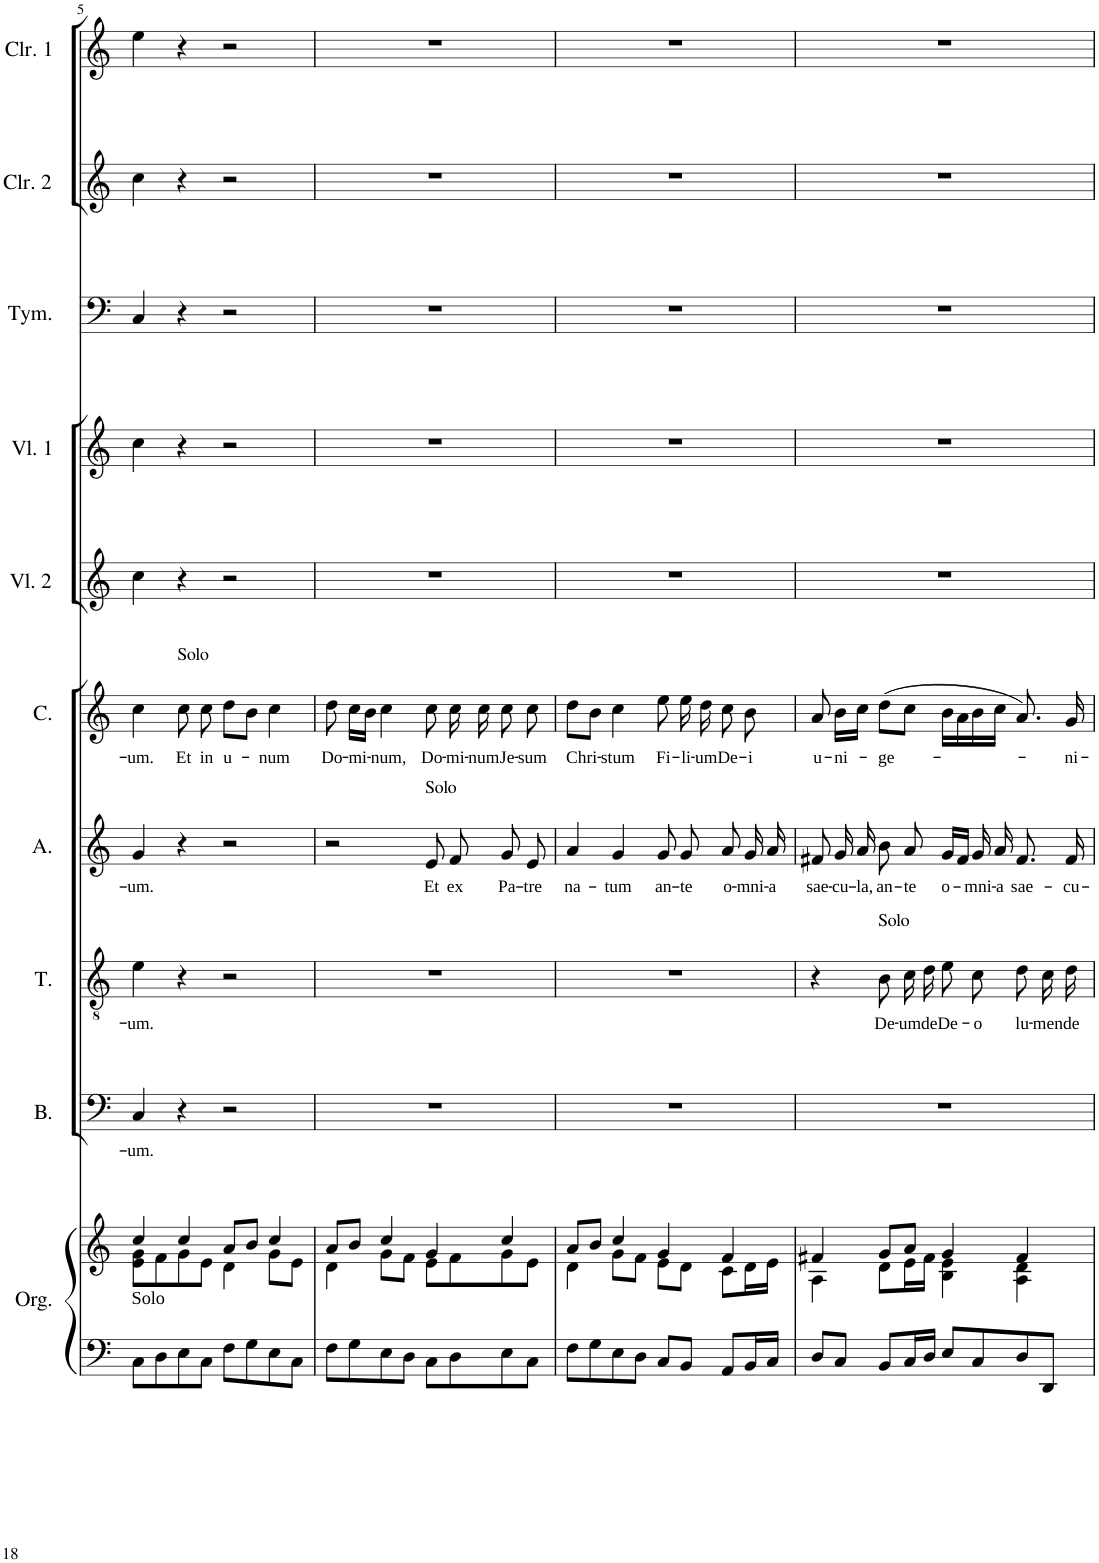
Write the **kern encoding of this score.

**kern	**kern	**kern	**text	**kern	**text	**kern	**text	**kern	**text	**kern	**kern	**kern	**kern	**kern
*part10	*part10	*part9	*part9	*part8	*part8	*part7	*part7	*part6	*part6	*part5	*part4	*part3	*part2	*part1
*staff11	*staff10	*staff9	*staff9	*staff8	*staff8	*staff7	*staff7	*staff6	*staff6	*staff5	*staff4	*staff3	*staff2	*staff1
*I"Organo	*	*I"Basso	*	*I"Tenore	*	*I"Alto	*	*I"Canto	*	*I"Violino secondo	*I"Violino primo	*I"Tympani	*I"Clarino secondo	*I"Clarino primo
*I'Org.	*	*I'B.	*	*I'T.	*	*I'A.	*	*I'C.	*	*I'Vl. 2	*I'Vl. 1	*I'Tym.	*I'Clr. 2	*I'Clr. 1
!!LO:PB:g=z
*clefF4	*clefG2	*clefF4	*	*clefGv2	*	*clefG2	*	*clefG2	*	*clefG2	*clefG2	*clefF4	*clefG2	*clefG2
*k[]	*k[]	*k[]	*	*k[]	*	*k[]	*	*k[]	*	*k[]	*k[]	*k[]	*k[]	*k[]
*M4/4	*M4/4	*M4/4	*	*M4/4	*	*M4/4	*	*M4/4	*	*M4/4	*M4/4	*M4/4	*M4/4	*M4/4
*met(c)	*met(c)	*met(c)	*	*met(c)	*	*met(c)	*	*met(c)	*	*met(c)	*met(c)	*met(c)	*met(c)	*met(c)
=5	=5	=5	=5	=5	=5	=5	=5	=5	=5	=5	=5	=5	=5	=5
*	*^	*	*	*	*	*	*	*	*	*	*	*	*	*
!LO:TX:a:t=Solo	!	!	!	!	!	!	!	!	!	!	!	!	!	!	!
!	!	!	!	!LO:LY:b	!	!LO:LY:b	!	!LO:LY:b	!	!LO:LY:b	!	!	!	!	!
8C\L	4cc/	8e\ 8g\L	4C/	-um.	4e\	-um.	4g/	-um.	4cc\	-um.	4cc\	4cc\	4C/	4cc\	4ee\
8D\	.	8f\	.	.	.	.	.	.	.	.	.	.	.	.	.
!	!	!	!	!	!	!	!	!	!LO:TX:a:t=Solo	!	!	!	!	!	!
!	!	!	!	!	!	!	!	!	!	!LO:LY:b	!	!	!	!	!
8E\	4cc/	8g\	4r	.	4r	.	4r	.	8cc\	Et	4r	4r	4r	4r	4r
!	!	!	!	!	!	!	!	!	!	!LO:LY:b	!	!	!	!	!
8C\J	.	8e\J	.	.	.	.	.	.	8cc\	in	.	.	.	.	.
!	!	!	!	!	!	!	!	!	!	!LO:LY:b	!	!	!	!	!
8F\L	8a/L	4d\	2r	.	2r	.	2r	.	8dd\L	u-	2r	2r	2r	2r	2r
8G\	8b/J	.	.	.	.	.	.	.	8b\J	.	.	.	.	.	.
!	!	!	!	!	!	!	!	!	!	!LO:LY:b	!	!	!	!	!
8E\	4cc/	8g\L	.	.	.	.	.	.	4cc\	-num	.	.	.	.	.
8C\J	.	8e\J	.	.	.	.	.	.	.	.	.	.	.	.	.
=6	=6	=6	=6	=6	=6	=6	=6	=6	=6	=6	=6	=6	=6	=6	=6
!	!	!	!	!	!	!	!	!	!	!LO:LY:b	!	!	!	!	!
8F\L	8a/L	4d\	1r	.	1r	.	2r	.	8dd\	Do-	1r	1r	1r	1r	1r
!	!	!	!	!	!	!	!	!	!	!LO:LY:b	!	!	!	!	!
8G\	8b/J	.	.	.	.	.	.	.	16cc\LL	-mi-	.	.	.	.	.
.	.	.	.	.	.	.	.	.	16b\JJ	.	.	.	.	.	.
!	!	!	!	!	!	!	!	!	!	!LO:LY:b	!	!	!	!	!
8E\	4cc/	8g\L	.	.	.	.	.	.	4cc\	-num,	.	.	.	.	.
8D\J	.	8f\J	.	.	.	.	.	.	.	.	.	.	.	.	.
!	!	!	!	!	!	!	!LO:TX:a:t=Solo	!	!	!	!	!	!	!	!
!	!	!	!	!	!	!	!	!LO:LY:b	!	!LO:LY:b	!	!	!	!	!
8C\L	4g/	8e\L	.	.	.	.	8e/	Et	8cc\	Do-	.	.	.	.	.
!	!	!	!	!	!	!	!	!LO:LY:b	!	!LO:LY:b	!	!	!	!	!
8D\	.	8f\	.	.	.	.	8f/	ex	16cc\	-mi-	.	.	.	.	.
!	!	!	!	!	!	!	!	!	!	!LO:LY:b	!	!	!	!	!
.	.	.	.	.	.	.	.	.	16cc\	-num	.	.	.	.	.
!	!	!	!	!	!	!	!	!LO:LY:b	!	!LO:LY:b	!	!	!	!	!
8E\	4cc/	8g\	.	.	.	.	8g/	Pa-	8cc\	Je-	.	.	.	.	.
!	!	!	!	!	!	!	!	!LO:LY:b	!	!LO:LY:b	!	!	!	!	!
8C\J	.	8e\J	.	.	.	.	8e/	-tre	8cc\	-sum	.	.	.	.	.
=7	=7	=7	=7	=7	=7	=7	=7	=7	=7	=7	=7	=7	=7	=7	=7
!	!	!	!	!	!	!	!	!LO:LY:b	!	!LO:LY:b	!	!	!	!	!
8F\L	8a/L	4d\	1r	.	1r	.	4a/	na-	8dd\L	Chri-	1r	1r	1r	1r	1r
8G\	8b/J	.	.	.	.	.	.	.	8b\J	.	.	.	.	.	.
!	!	!	!	!	!	!	!	!LO:LY:b	!	!LO:LY:b	!	!	!	!	!
8E\	4cc/	8g\L	.	.	.	.	4g/	-tum	4cc\	-stum	.	.	.	.	.
8D\J	.	8f\J	.	.	.	.	.	.	.	.	.	.	.	.	.
!	!	!	!	!	!	!	!	!LO:LY:b	!	!LO:LY:b	!	!	!	!	!
8C/L	4g/	8e\L	.	.	.	.	8g/	an-	8ee\	Fi-	.	.	.	.	.
!	!	!	!	!	!	!	!	!LO:LY:b	!	!LO:LY:b	!	!	!	!	!
8BB/J	.	8d\J	.	.	.	.	8g/	-te	16ee\	-li-	.	.	.	.	.
!	!	!	!	!	!	!	!	!	!	!LO:LY:b	!	!	!	!	!
.	.	.	.	.	.	.	.	.	16dd\	-um	.	.	.	.	.
!	!	!	!	!	!	!	!	!LO:LY:b	!	!LO:LY:b	!	!	!	!	!
8AA/L	4f/	8c\L	.	.	.	.	8a/	o-	8cc\	De-	.	.	.	.	.
!	!	!	!	!	!	!	!	!LO:LY:b	!	!LO:LY:b	!	!	!	!	!
16BB/L	.	16d\L	.	.	.	.	16g/	-mni-	8b\	-i	.	.	.	.	.
!	!	!	!	!	!	!	!	!LO:LY:b	!	!	!	!	!	!	!
16C/JJ	.	16e\JJ	.	.	.	.	16a/	-a	.	.	.	.	.	.	.
=8	=8	=8	=8	=8	=8	=8	=8	=8	=8	=8	=8	=8	=8	=8	=8
!	!	!	!	!	!	!	!	!LO:LY:b	!	!LO:LY:b	!	!	!	!	!
8D/L	4f#X/	4A\	1r	.	4r	.	8f#X/	sae-	8a/	u-	1r	1r	1r	1r	1r
!	!	!	!	!	!	!	!	!LO:LY:b	!	!LO:LY:b	!	!	!	!	!
8C/J	.	.	.	.	.	.	16g/	-cu-	16b\LL	-ni-	.	.	.	.	.
!	!	!	!	!	!	!	!	!LO:LY:b	!	!	!	!	!	!	!
.	.	.	.	.	.	.	16a/	-la,	16cc\JJ	.	.	.	.	.	.
!	!	!	!	!	!LO:TX:a:t=Solo	!	!	!	!	!	!	!	!	!	!
!	!	!	!	!	!	!LO:LY:b	!	!LO:LY:b	!	!LO:LY:b	!	!	!	!	!
8BB/L	8g/L	8d\L	.	.	8B\L	De-	8b\	an-	(8dd\L	-ge-	.	.	.	.	.
!	!	!	!	!	!	!LO:LY:b	!	!LO:LY:b	!	!	!	!	!	!	!
16C/L	8a/J	16e\L	.	.	16c\L	-um	8a/	-te	8cc\J	.	.	.	.	.	.
!	!	!	!	!	!	!LO:LY:b	!	!	!	!	!	!	!	!	!
16D/JJ	.	16f#\JJ	.	.	16d\JJ	de	.	.	.	.	.	.	.	.	.
!	!	!	!	!	!	!LO:LY:b	!	!LO:LY:b	!	!	!	!	!	!	!
8E/L	4g/	4B\ 4e\	.	.	8e\L	De-	16g/LL	o-	16b\LL	.	.	.	.	.	.
.	.	.	.	.	.	.	16f#/JJ	.	16a\	.	.	.	.	.	.
!	!	!	!	!	!	!LO:LY:b	!	!LO:LY:b	!	!	!	!	!	!	!
8C/	.	.	.	.	8c\J	-o	16g/	-mni-	16b\	.	.	.	.	.	.
!	!	!	!	!	!	!	!	!LO:LY:b	!	!	!	!	!	!	!
.	.	.	.	.	.	.	16a/	-a	16cc\JJ	.	.	.	.	.	.
!	!	!	!	!	!	!LO:LY:b	!	!LO:LY:b	!	!	!	!	!	!	!
8D/	4f#/	4A\ 4d\	.	.	8d\L	lu-	8.f#/	sae-	8.a/)	.	.	.	.	.	.
!	!	!	!	!	!	!LO:LY:b	!	!	!	!	!	!	!	!	!
8DD/J	.	.	.	.	16c\L	-men	.	.	.	.	.	.	.	.	.
!	!	!	!	!	!	!LO:LY:b	!	!LO:LY:b	!	!LO:LY:b	!	!	!	!	!
.	.	.	.	.	16d\JJ	de	16f#/	-cu-	16g/	-ni-	.	.	.	.	.
*	*v	*v	*	*	*	*	*	*	*	*	*	*	*	*	*
=	=	=	=	=	=	=	=	=	=	=	=	=	=	=
*-	*-	*-	*-	*-	*-	*-	*-	*-	*-	*-	*-	*-	*-	*-
